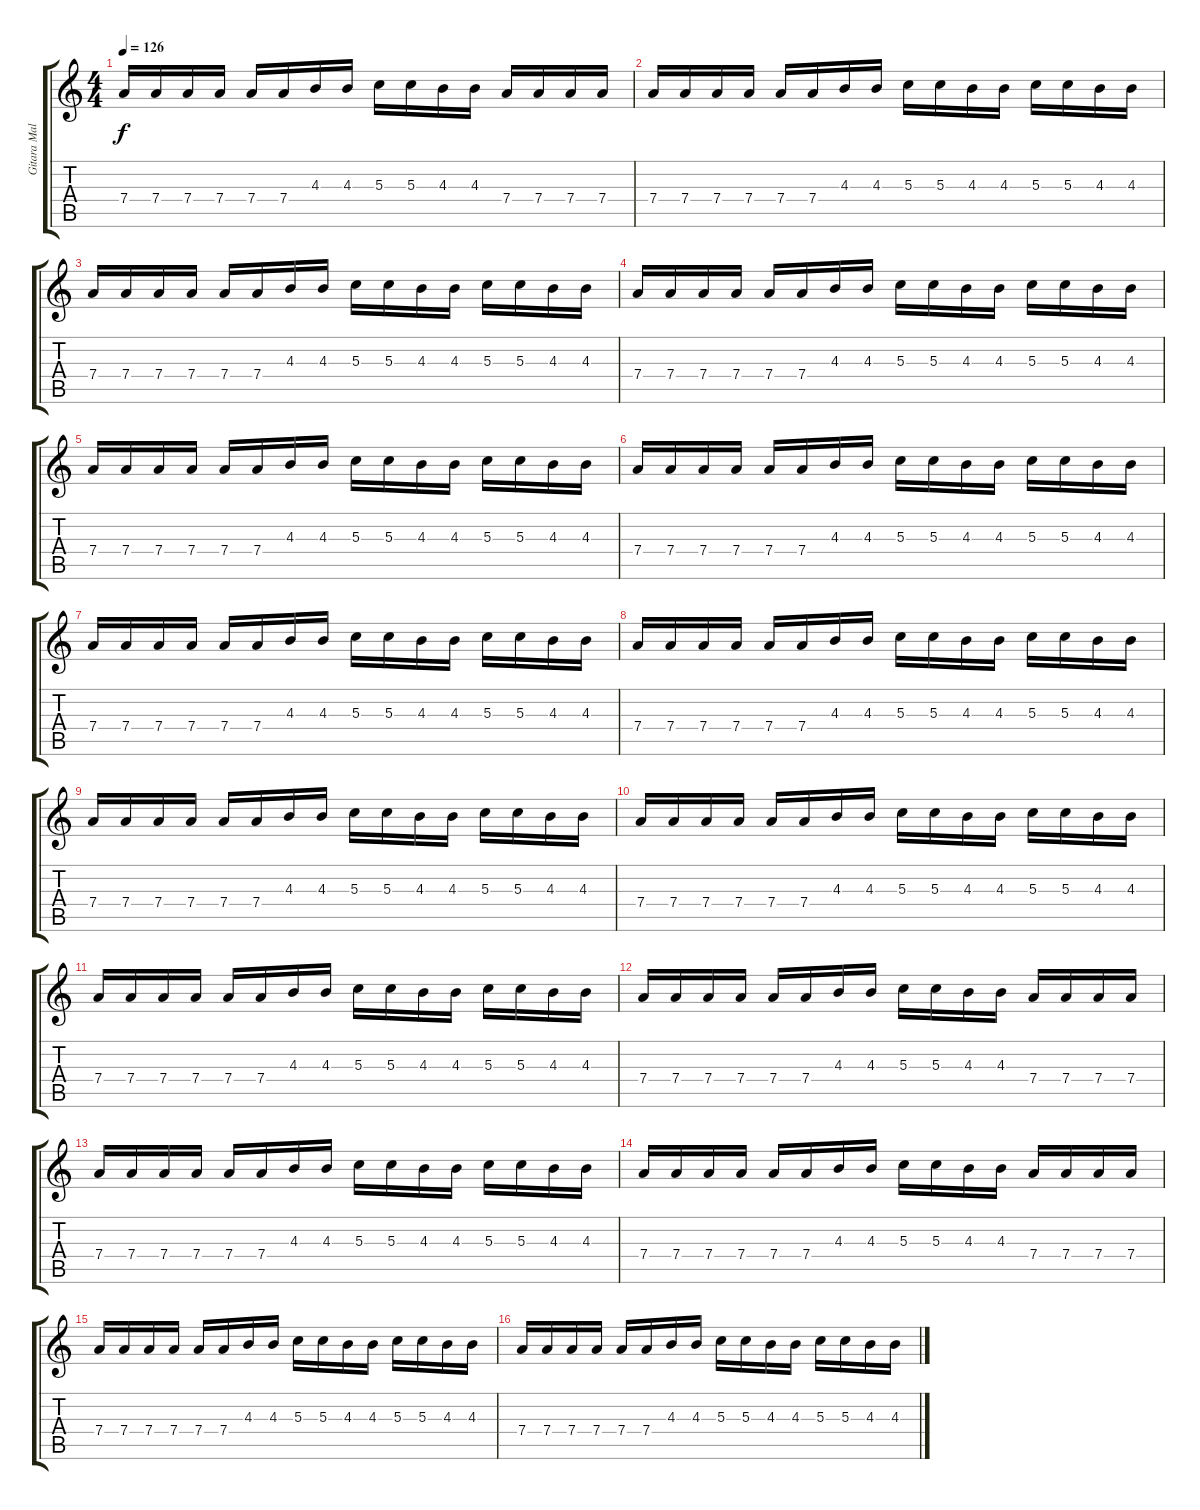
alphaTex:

\track ("Gitara Maleo" "Gitara Mal") {instrument acousticguitarnylon}
\staff {score tabs}
\tuning (E4 B3 G3 D3 A2 E2) {hide}
\ts (4 4)
\tempo 126
\clef g2
\ks c
7.4.16{dy f} 7.4.16 7.4.16 7.4.16 7.4.16 7.4.16 4.3.16 4.3.16 5.3.16 5.3.16 4.3.16 4.3.16 7.4.16 7.4.16 7.4.16 7.4.16 |
7.4.16{volume 5 instrument electricguitarmuted} 7.4.16 7.4.16 7.4.16 7.4.16 7.4.16 4.3.16 4.3.16 5.3.16 5.3.16 4.3.16 4.3.16 5.3.16 5.3.16 4.3.16 4.3.16 |
7.4.16 7.4.16 7.4.16 7.4.16 7.4.16 7.4.16 4.3.16 4.3.16 5.3.16 5.3.16 4.3.16 4.3.16 5.3.16 5.3.16 4.3.16 4.3.16 |
7.4.16 7.4.16 7.4.16 7.4.16 7.4.16 7.4.16 4.3.16 4.3.16 5.3.16 5.3.16 4.3.16 4.3.16 5.3.16 5.3.16 4.3.16 4.3.16 |
7.4.16 7.4.16 7.4.16 7.4.16 7.4.16 7.4.16 4.3.16 4.3.16 5.3.16 5.3.16 4.3.16 4.3.16 5.3.16 5.3.16 4.3.16 4.3.16 |
7.4.16{volume 5 instrument electricguitarmuted} 7.4.16 7.4.16 7.4.16 7.4.16 7.4.16 4.3.16 4.3.16 5.3.16 5.3.16 4.3.16 4.3.16 5.3.16 5.3.16 4.3.16 4.3.16 |
7.4.16 7.4.16 7.4.16 7.4.16 7.4.16 7.4.16 4.3.16 4.3.16 5.3.16 5.3.16 4.3.16 4.3.16 5.3.16 5.3.16 4.3.16 4.3.16 |
7.4.16 7.4.16 7.4.16 7.4.16 7.4.16 7.4.16 4.3.16 4.3.16 5.3.16 5.3.16 4.3.16 4.3.16 5.3.16 5.3.16 4.3.16 4.3.16 |
7.4.16 7.4.16 7.4.16 7.4.16 7.4.16 7.4.16 4.3.16 4.3.16 5.3.16 5.3.16 4.3.16 4.3.16 5.3.16 5.3.16 4.3.16 4.3.16 |
7.4.16{volume 5 instrument electricguitarmuted} 7.4.16 7.4.16 7.4.16 7.4.16 7.4.16 4.3.16 4.3.16 5.3.16 5.3.16 4.3.16 4.3.16 5.3.16 5.3.16 4.3.16 4.3.16 |
7.4.16 7.4.16 7.4.16 7.4.16 7.4.16 7.4.16 4.3.16 4.3.16 5.3.16 5.3.16 4.3.16 4.3.16 5.3.16 5.3.16 4.3.16 4.3.16 |
7.4.16 7.4.16 7.4.16 7.4.16 7.4.16 7.4.16 4.3.16 4.3.16 5.3.16 5.3.16 4.3.16 4.3.16 7.4.16 7.4.16 7.4.16 7.4.16 |
7.4.16 7.4.16 7.4.16 7.4.16 7.4.16 7.4.16 4.3.16 4.3.16 5.3.16 5.3.16 4.3.16 4.3.16 5.3.16 5.3.16 4.3.16 4.3.16 |
7.4.16 7.4.16 7.4.16 7.4.16 7.4.16 7.4.16 4.3.16 4.3.16 5.3.16 5.3.16 4.3.16 4.3.16 7.4.16 7.4.16 7.4.16 7.4.16 |
7.4.16 7.4.16 7.4.16 7.4.16 7.4.16 7.4.16 4.3.16 4.3.16 5.3.16 5.3.16 4.3.16 4.3.16 5.3.16 5.3.16 4.3.16 4.3.16 |
7.4.16 7.4.16 7.4.16 7.4.16 7.4.16 7.4.16 4.3.16 4.3.16 5.3.16 5.3.16 4.3.16 4.3.16 5.3.16 5.3.16 4.3.16 4.3.16
